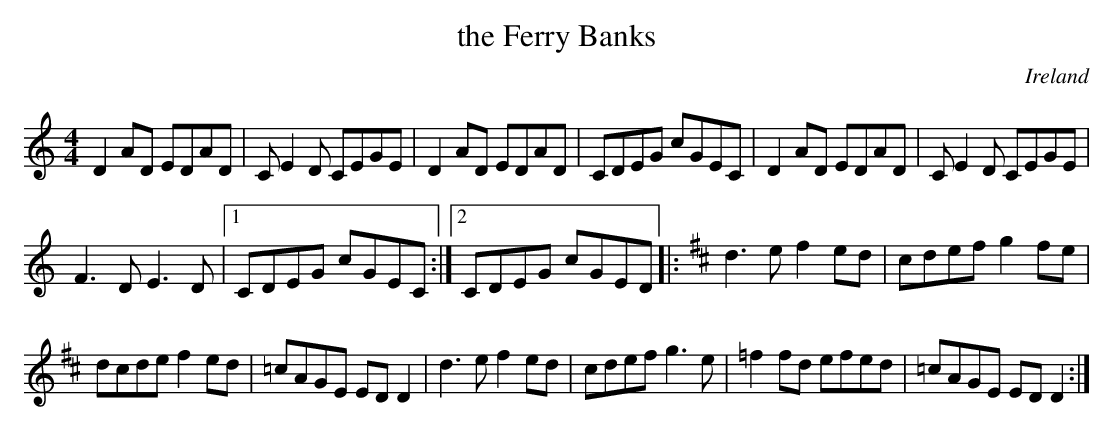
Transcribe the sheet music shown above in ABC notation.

X:1
T:the Ferry Banks
M:4/4
O:Ireland
K:D dorian
D2AD EDAD | CE2D CEGE | D2AD EDAD |CDEG cGEC |\
D2AD EDAD | CE2D CEGE |
F3D E3D |1 CDEG cGEC:|2\
CDEG cGED |: \
K:D
d3e f2ed | cdef g2fe |
dcde f2ed | =cAGE EDD2 |\
d3e f2ed | cdef g3e | =f2fd efed| =cAGE EDD2:|
